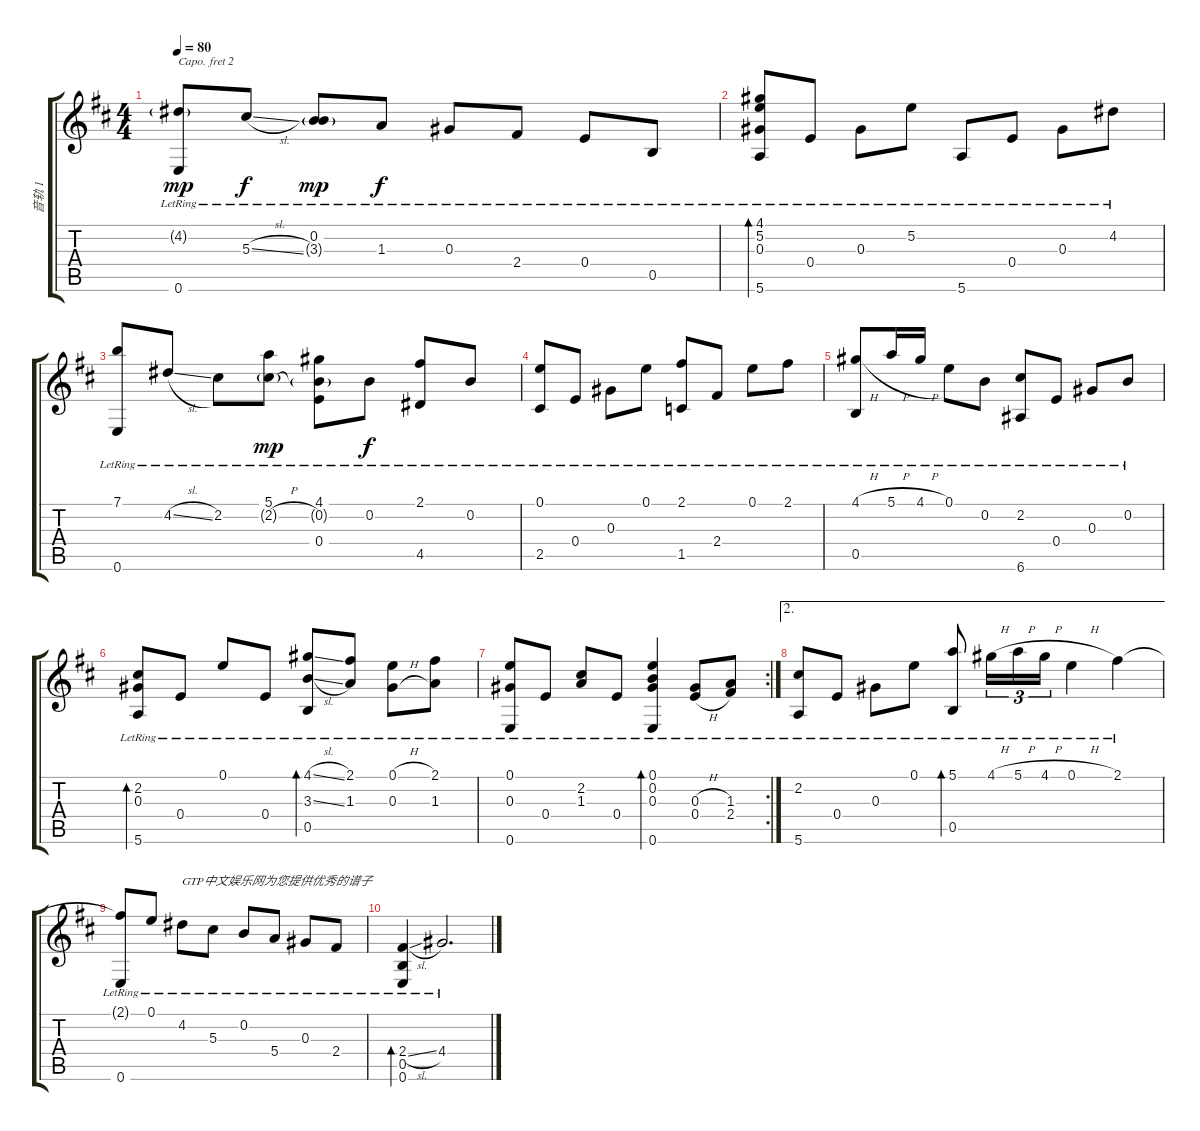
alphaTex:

\track ("音轨 1" "音轨 1") {instrument acousticguitarsteel}
\staff {score tabs}
\capo 2
\tuning (D4 A3 Gb3 D3 A2 D2) {hide}
\ts (4 4)
\tempo 80
\clef g2
\ks d
(4.2{g lr} 0.6{lr}).8{dy mp} 5.3{sl lr}.8{dy f} (0.2{lr} 3.3{g lr}).8{dy mp} 1.3{lr}.8{dy f} 0.3{lr}.8 2.4{lr}.8 0.4{lr}.8 0.5{lr}.8 |
(4.1{lr} 5.2{lr} 0.3{lr} 5.6{lr}).8{bd 120} 0.4{lr}.8 0.3{lr}.8 5.2{lr}.8 5.6{lr}.8 0.4{lr}.8 0.3{lr}.8 4.2{lr}.8 |
(7.1{lr} 0.6{lr}).8 4.2{sl lr}.8 2.2{lr}.8 (5.1{lr} 2.2{h g lr}).8{dy mp} (4.1{lr} 0.2{g lr} 0.4{lr}).8 0.2{lr}.8{dy f} (2.1{lr} 4.5{lr}).8 0.2{lr}.8 |
(0.1{lr} 2.5{lr}).8 0.4{lr}.8 0.3{lr}.8 0.1{lr}.8 (2.1{lr} 1.5{lr}).8 2.4{lr}.8 0.1{lr}.8 2.1{lr}.8 |
(4.1{h lr} 0.5{lr}).8 5.1{h lr}.16 4.1{h lr}.16 0.1{lr}.8 0.2{lr}.8 (2.2{lr} 6.6{lr}).8 0.4{lr}.8 0.3{lr}.8 0.2{lr}.8 |
(2.2{lr} 0.3{lr} 5.6{lr}).8{bd 120} 0.4{lr}.8 0.1{lr}.8 0.4{lr}.8 (4.1{sl lr} 3.3{sl lr} 0.5{lr}).8{bd 120} (2.1{lr} 1.3{lr}).8 (0.1{h lr} 0.3{h lr}).8 (2.1{lr} 1.3{lr}).8 |
\rc 2
(0.1{lr} 0.3{lr} 0.6{lr}).8 0.4{lr}.8 (2.2{lr} 1.3{lr}).8 0.4{lr}.8 (0.1{lr} 0.2{lr} 0.3{lr} 0.6{lr}).4{bd 120} (0.3{h lr} 0.4{h lr}).8 (1.3{lr} 2.4{lr}).8 |
\ae 2
(2.2{lr} 5.6{lr}).8 0.4{lr}.8 0.3{lr}.8 0.1{lr}.8 (5.1{lr} 0.5{lr}).8{bd 120} 4.1{h lr}.16{tu (3 2)} 5.1{h lr}.16{tu (3 2)} 4.1{h lr}.16{tu (3 2)} 0.1{h lr}.4 2.1{lr}.4 |
(2.1{t} 0.6{lr}).8 0.1{lr}.8 4.2{lr}.8{txt "GTP中文娱乐网为您提供优秀的谱子"} 5.3{lr}.8 0.2{lr}.8 5.4{lr}.8 0.3{lr}.8 2.4{lr}.8 |
(2.4{sl lr} 0.5{lr} 0.6{lr}).4{bd 120} 4.4{lr}.2{d}
